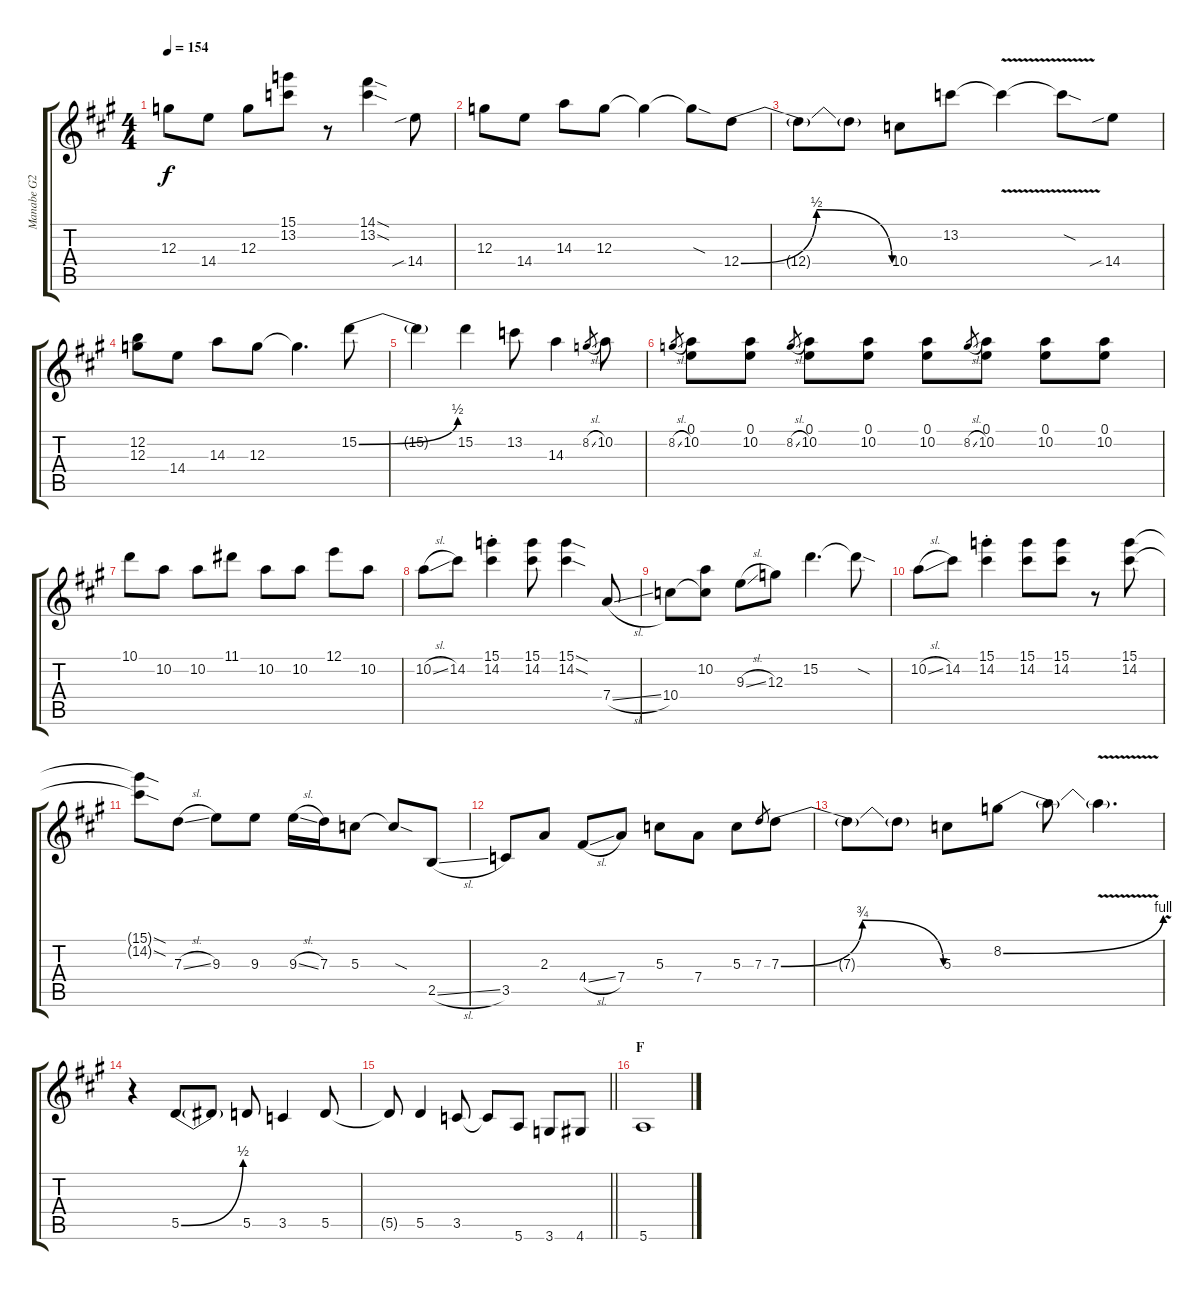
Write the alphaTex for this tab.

\track ("Manabe G2" "Manabe G2") {instrument overdrivenguitar}
\staff {score tabs}
\tuning (E4 B3 G3 D3 A2 E2) {hide}
\ts (4 4)
\tempo 154
\clef g2
\ks a
12.3.8{dy f} 14.4.8 12.3.8 (15.1 13.2).8 r.8 (14.1{sod} 13.2{sod}).4 14.4{sib}.8 |
12.3.8 14.4.8 14.3.8 12.3.8 12.3{t}.4 12.3{sod t}.8 12.4{be (bendrelease 0 0 21 2 40 2 60 0)}.8 |
12.4{t}.8 12.4{t}.8 10.4.8 13.2.8 13.2{v t}.4 13.2{sod t}.8 14.4{sib}.8 |
(12.2 12.3).8 14.4.8 14.3.8 12.3.8 12.3{t}.4{d} 15.2{be (bend 0 0 60 2)}.8 |
15.2{t}.4 15.2.4 13.2.8 14.3.4 8.2{sl}.8{gr} 10.2.8 |
8.2{sl}.8{gr} (0.1 10.2).8 (0.1 10.2).8 8.2{sl}.8{gr} (0.1 10.2).8 (0.1 10.2).8 (0.1 10.2).8 8.2{sl}.8{gr} (0.1 10.2).8 (0.1 10.2).8 (0.1 10.2).8 |
10.1.8 10.2.8 10.2.8 11.1.8 10.2.8 10.2.8 12.1.8 10.2.8 |
10.2{sl}.8 14.2.8 (15.1{st} 14.2{st}).4 (15.1 14.2).8 (15.1{sod} 14.2{sod}).4 7.4{sl}.8 |
10.4.8 (10.2 10.4{t}).8 9.3{sl}.8 12.3.8 15.2.4{d} 15.2{sod t}.8 |
10.2{sl}.8 14.2.8 (15.1{st} 14.2{st}).4 (15.1 14.2).8 (15.1 14.2).8 r.8 (15.1 14.2).8 |
(15.1{sod t} 14.2{sod t}).8 7.3{sl}.8 9.3.8 9.3.8 9.3{sl}.16 7.3.16 5.3.8 5.3{sod t}.8 2.5{sl}.8 |
3.5.8 2.3.8 4.4{sl}.8 7.4.8 5.3.8 7.4.8 5.3.8 7.3.8{gr} 7.3{be (bendrelease 0 0 6 3 35 3 60 0)}.8 |
7.3{t}.8 7.3{t}.8 5.3.8 8.2{be (bend 0 0 60 4)}.8 8.2{t}.8 8.2{v t}.4{d} |
r.4 5.5{be (bend 0 0 60 2)}.8 5.5{t}.8 5.5.8 3.5.4 5.5.8 |
\barLineRight lightlight
5.5{t}.8 5.5.4 3.5.8 3.5{t}.8 5.6.8 3.6.8 4.6.8 |
\section ("" "F")
5.6.1
